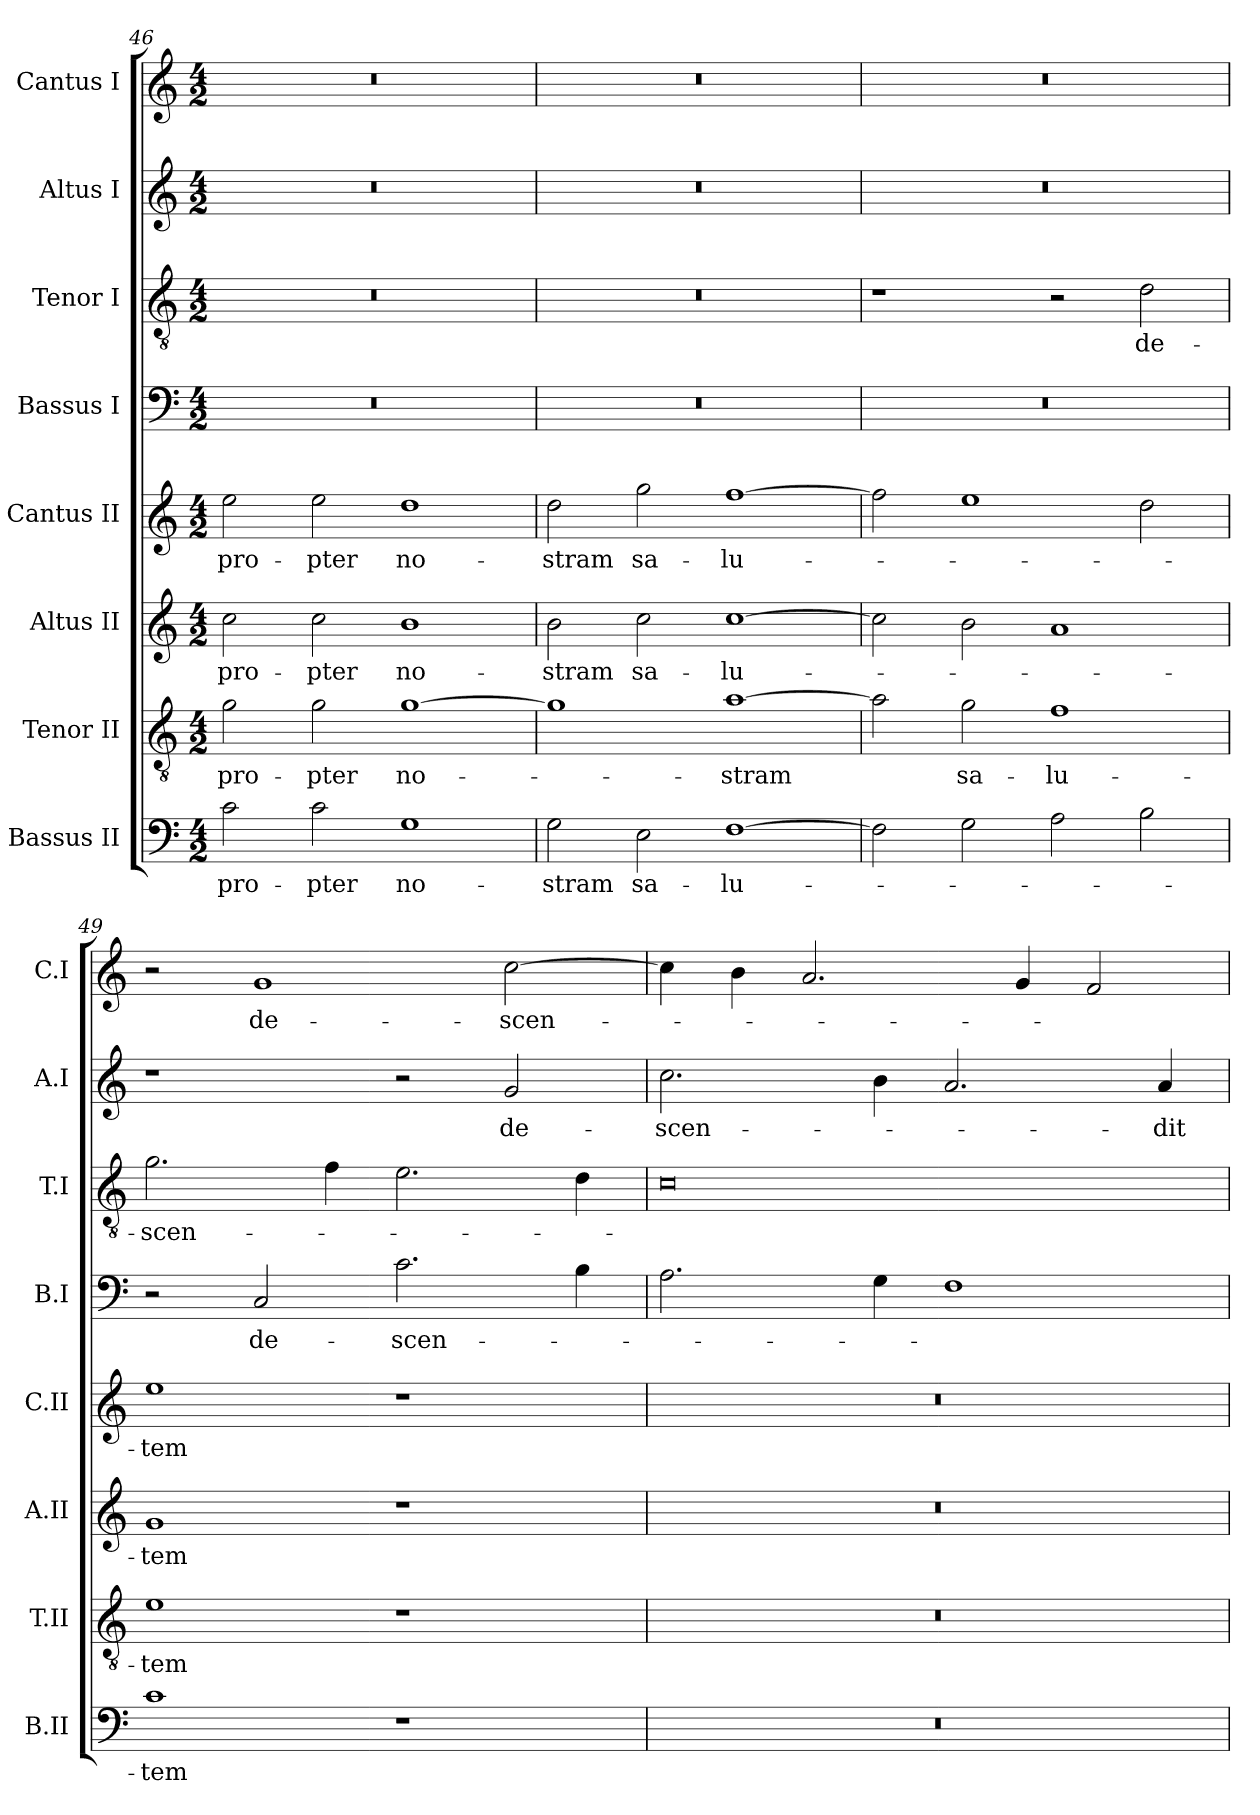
**kern	**text	**kern	**text	**kern	**text	**kern	**text	**kern	**text	**kern	**text	**kern	**text	**kern	**text
*part8	*part8	*part7	*part7	*part6	*part6	*part5	*part5	*part4	*part4	*part3	*part3	*part2	*part2	*part1	*part1
*staff8	*staff8	*staff7	*staff7	*staff6	*staff6	*staff5	*staff5	*staff4	*staff4	*staff3	*staff3	*staff2	*staff2	*staff1	*staff1
*I"Bassus II	*	*I"Tenor II	*	*I"Altus II	*	*I"Cantus II	*	*I"Bassus I	*	*I"Tenor I	*	*I"Altus I	*	*I"Cantus I	*
*I'B.II	*	*I'T.II	*	*I'A.II	*	*I'C.II	*	*I'B.I	*	*I'T.I	*	*I'A.I	*	*I'C.I	*
*clefF4	*	*clefGv2	*	*clefG2	*	*clefG2	*	*clefF4	*	*clefGv2	*	*clefG2	*	*clefG2	*
*	*	*ITrd7c12	*	*	*	*	*	*	*	*ITrd7c12	*	*	*	*	*
*k[]	*	*k[]	*	*k[]	*	*k[]	*	*k[]	*	*k[]	*	*k[]	*	*k[]	*
*C:	*	*C:	*	*C:	*	*C:	*	*C:	*	*C:	*	*C:	*	*C:	*
*M4/2	*	*M4/2	*	*M4/2	*	*M4/2	*	*M4/2	*	*M4/2	*	*M4/2	*	*M4/2	*
=46	=46	=46	=46	=46	=46	=46	=46	=46	=46	=46	=46	=46	=46	=46	=46
2c\	pro-	2G\	pro-	2cc\	pro-	2ee\	pro-	0r	.	0r	.	0r	.	0r	.
2c\	-pter	2G\	-pter	2cc\	-pter	2ee\	-pter	.	.	.	.	.	.	.	.
1G\	no-	[1G\	no-	1b\	no-	1dd\	no-	.	.	.	.	.	.	.	.
=47	=47	=47	=47	=47	=47	=47	=47	=47	=47	=47	=47	=47	=47	=47	=47
2G\	-stram	1G\]	.	2b\	-stram	2dd\	-stram	0r	.	0r	.	0r	.	0r	.
2E\	sa-	.	.	2cc\	sa-	2gg\	sa-	.	.	.	.	.	.	.	.
[1F\	-lu-	[1A\	-stram	[1cc\	-lu-	[1ff\	-lu-	.	.	.	.	.	.	.	.
=48	=48	=48	=48	=48	=48	=48	=48	=48	=48	=48	=48	=48	=48	=48	=48
2F\]	.	2A\]	.	2cc\]	.	2ff\]	.	0r	.	1r	.	0r	.	0r	.
2G\	.	2G\	sa-	2b\	.	1ee\	.	.	.	.	.	.	.	.	.
2A\	.	1F\	-lu-	1a/	.	.	.	.	.	2r	.	.	.	.	.
2B\	.	.	.	.	.	2dd\	.	.	.	2D\	de-	.	.	.	.
=49	=49	=49	=49	=49	=49	=49	=49	=49	=49	=49	=49	=49	=49	=49	=49
1c\	-tem	1E\	-tem	1g/	-tem	1ee\	-tem	2r	.	2.G\	-scen-	1r	.	2r	.
.	.	.	.	.	.	.	.	2C/	de-	.	.	.	.	1g/	de-
.	.	.	.	.	.	.	.	.	.	4F\	.	.	.	.	.
1r	.	1r	.	1r	.	1r	.	2.c\	-scen-	2.E\	.	2r	.	.	.
.	.	.	.	.	.	.	.	.	.	.	.	2g/	de-	[2cc\	-scen-
.	.	.	.	.	.	.	.	4B\	.	4D\	.	.	.	.	.
=50	=50	=50	=50	=50	=50	=50	=50	=50	=50	=50	=50	=50	=50	=50	=50
0r	.	0r	.	0r	.	0r	.	2.A\	.	0C\	.	2.cc\	-scen-	4cc\]	.
.	.	.	.	.	.	.	.	.	.	.	.	.	.	4b\	.
.	.	.	.	.	.	.	.	.	.	.	.	.	.	2.a/	.
.	.	.	.	.	.	.	.	4G\	.	.	.	4b\	.	.	.
.	.	.	.	.	.	.	.	1F\	.	.	.	2.a/	.	.	.
.	.	.	.	.	.	.	.	.	.	.	.	.	.	4g/	.
.	.	.	.	.	.	.	.	.	.	.	.	.	.	2f/	.
.	.	.	.	.	.	.	.	.	.	.	.	4a/	-dit	.	.
=	=	=	=	=	=	=	=	=	=	=	=	=	=	=	=
*-	*-	*-	*-	*-	*-	*-	*-	*-	*-	*-	*-	*-	*-	*-	*-
